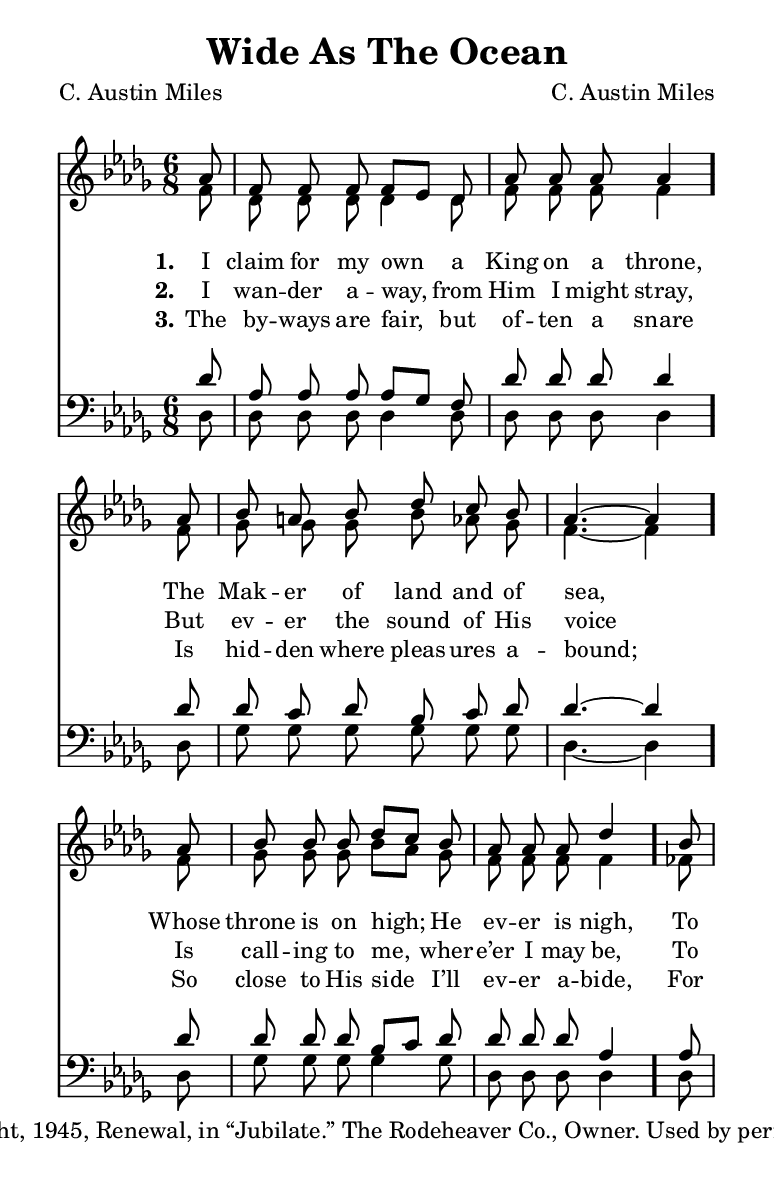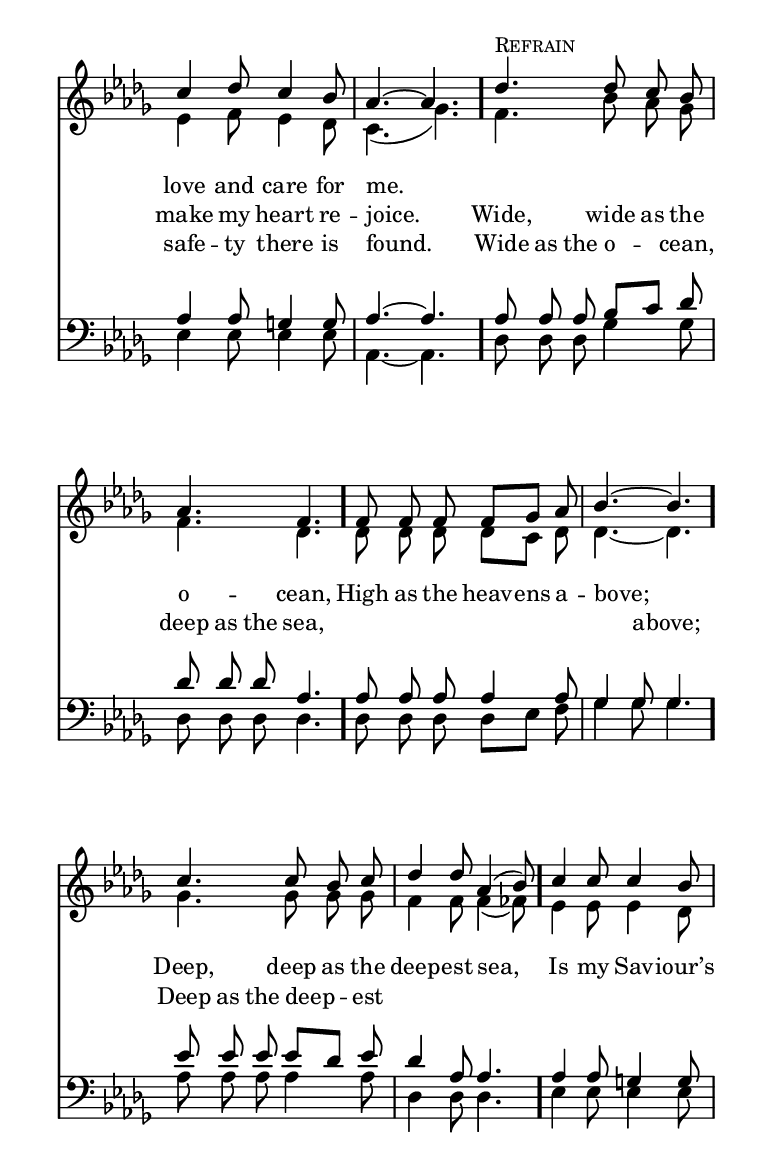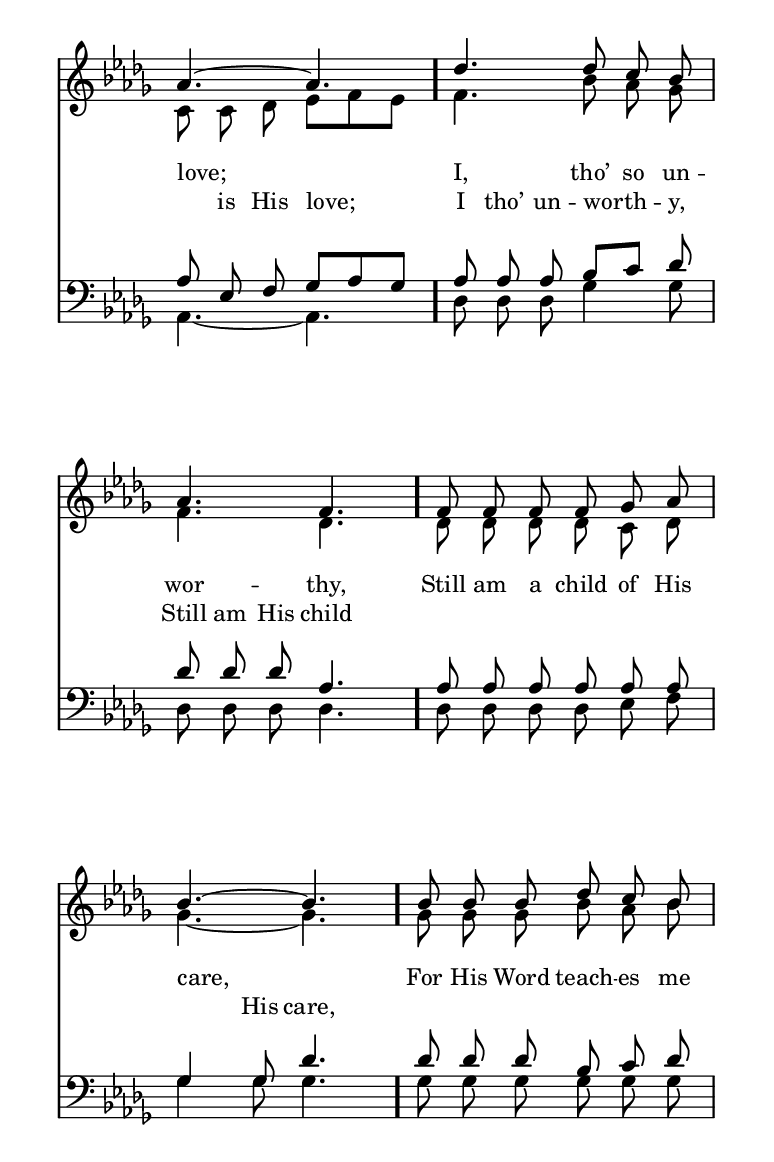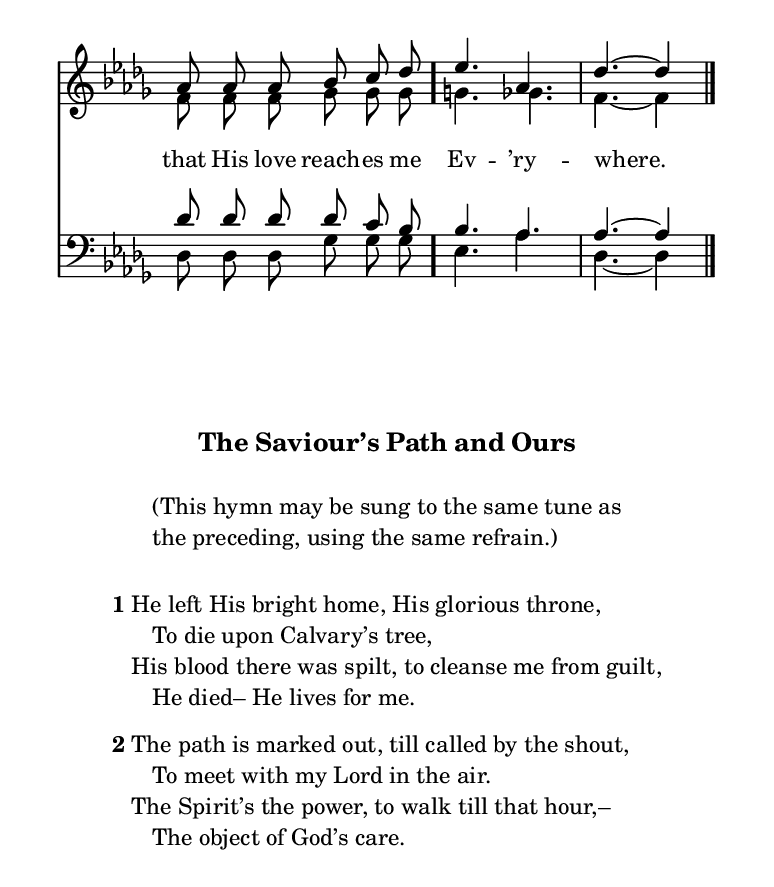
\include "common/global.ily"
\paper {
  \include "common/paper.ily"
  ragged-last-bottom = ##t
  page-count = #(cond (is-eogsized 2) (#t #f))
}

\header{
  hymnnumber = "369"
  title = "Wide As The Ocean"
  tunename = ""
  meter = ""
  poet = "C. Austin Miles"
  composer = "C. Austin Miles"
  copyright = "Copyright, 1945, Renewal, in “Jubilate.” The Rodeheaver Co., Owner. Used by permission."
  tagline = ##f
}

global = {
  \include "common/overrides.ily"
  \override Staff.TimeSignature.style = #'()
  \time 6/8
  \override Score.MetronomeMark.transparent = ##t % hide all fermata changes too
  \tempo 4=80
  \key des \major
  \partial 8
  \autoBeamOff
}

notesSoprano = {
\global
\relative c'' {

  aes8 | f f f f[ ees] des | aes' aes aes aes4
  aes8 | bes a bes des c bes | aes4. ~ aes4
  aes8 | bes bes bes des[ c] bes | aes aes aes des4
  bes8 | c4 des8 c4 bes8 | aes4. ~ aes4. |

  << s^\markup { \small \caps "Refrain" }
  { des4. des8 c bes | aes4. f4. } >>
  f8 f f f[ ges] aes | bes4. ~ bes4. |
  c4. c8 bes c | des4 des8 aes4( bes8) |
  c4 c8 c4 bes8 | aes4. ~ aes4. |
  des4. des8 c bes | aes4. f4.
  f8 f f f ges aes | bes4. ~ bes4. |
  bes8 bes bes des c bes | aes aes aes bes c des |
  ees4. aes,4. | des4. ~ des4

  \bar "|."

}
}

notesAlto = {
\global
\relative e' {

  f8 | des des des des4 des8 | f8 f f f4
  f8 | ges8 ges ges bes aes ges | f4. ~ f4
  f8 | ges ges ges bes[ aes] ges | f f f f4
  fes8 | ees4 f8 ees4 des8 | c4.( ges'4.) |

  f4. bes8 aes ges | f4. des4. |
  des8 des des des[ c] des | des4. ~ des4. |
  ges4. ges8 ges ges | f4 f8 f4( fes8) |
  ees4 ees8 ees4 des8 | c8 c des ees[ f ees] |
  f4. bes8 aes ges | f4. des4. |
  des8 des des des c des | ges4. ~ ges4. |
  ges8 ges ges bes aes bes | f f f ges ges ges |
  g4. ges4. | f4. ~ f4

}
}

notesTenor = {
\global
\relative a {

  des8 | aes aes aes aes[ ges] f | des' des des des4
  des8 | des c des bes c des | des4. ~ des4
  des8 | des des des bes[ c] des | des des des aes4
  aes8 | aes4 aes8 g4 g8 | aes4. ~ aes4. |

  aes8 aes aes bes[ c] des | des des des aes4. |
  aes8 aes aes aes4 aes8 | ges4 ges8 ges4. |
  ees'8 ees ees ees[ des] ees | des4 aes8 aes4. |
  aes4 aes8 g4 g8 | aes8 ees f ges[ aes ges] |
  aes8 aes aes bes[ c] des | des des des aes4. |
  aes8 aes aes aes aes aes | ges4 ges8 des'4. |
  des8 des des bes c des | des des des des c bes |
  bes4. aes4. | aes4. ~ aes4

}
}

notesBass = {
\global
\relative f {

  des8 des des des des4 des8 | des8 des des des4
  des8 | ges ges ges ges ges ges | des4. ~ des4
  des8 | ges ges ges ges4 ges8 | des8 des des des4
  des8 | ees4 ees8 ees4 ees8 | aes,4. ~ aes4. |

  des8 des des ges4 ges8 | des8 des des des4. |
  des8 des des des[ ees] f | ges4 ges8 ges4. |
  aes8 aes aes aes4 aes8 | des,4 des8 des4. |
  ees4 ees8 ees4 ees8 | aes,4. ~ aes4. |
  des8 des des ges4 ges8 | des8 des des des4. |
  des8 des des des ees f | ges4 ges8 ges4. |
  ges8 ges ges ges ges ges | des des des ges ges ges |
  ees4. aes4. | des,4. ~ des4

}
}

Refrain = \lyricmode {

\eogbreak
Wide, wide as the o -- cean, \bar "."
High as the { \mon } heav -- ens { \moff } a -- bove; \bar "."
Deep, deep as the deep -- est sea, \bar "."
Is my Sav -- iour’s love; \bar "."
I, tho’ so un -- wor -- thy, \bar "."
Still am a child of His care, \bar "."
For His Word teach -- es me that His love reach -- es me \bar "."
Ev -- ’ry -- where. \bar "."

}

wordsA = \lyricmode {
\set stanza = "1."

I claim for my own a King on a throne, \bar "."
The Mak -- er of land and of sea, \bar "."
Whose throne is on high; He ev -- er is nigh, \bar "."
To love and care for me. \bar "."

}

wordsB = \lyricmode {
\set stanza = "2."

I wan -- der a -- way, from Him I might stray,
But ev -- er the sound of His voice
Is call -- ing to me, wher -- e’er I may be,
To make my heart re -- joice.

\Refrain

}

wordsC = \lyricmode {
\set stanza = "3."

The by -- ways are fair, but of -- ten a snare
Is hid -- den where pleas -- ures a -- bound;
So close to His side I’ll ev -- er a -- bide,
For safe -- ty there is found.

}

underWords = \lyricmode {

\repeat unfold 34 \skip 4
Wide as the o -- cean, deep as the sea,

\repeat unfold 6 \skip 4
a -- bove;
Deep as the deep -- est

\repeat unfold 8 \skip 4
is His love;
I tho’ un -- worth -- y,
Still am His child

\repeat unfold 7 \skip 4
His care,

}

extraA = \markuplist {

\line { He left His bright home, His glorious throne, }
\line { { \hspace #2 } To die upon Calvary’s tree, }
\line { His blood there was spilt, to cleanse me from guilt, }
\line { { \hspace #2 } He died– He lives for me. }

}

extraB = \markuplist {

\line { The path is marked out, till called by the shout, }
\line { { \hspace #2 } To meet with my Lord in the air. }
\line { The Spirit’s the power, to walk till that hour,– }
\line { { \hspace #2 } The object of God’s care. }

}

\score {
  \context ChoirStaff <<
    \context Staff = upper <<
      \set ChoirStaff.systemStartDelimiter = #'SystemStartBar
      \context Voice  = sopranos { \voiceOne << \notesSoprano >> }
      \context Voice  = altos { \voiceTwo << \notesAlto >> }
      \context Lyrics = one   \lyricsto sopranos \wordsA
      \context Lyrics = two   \lyricsto sopranos \wordsB
      \context Lyrics = three \lyricsto sopranos \wordsC
    >>
    \context Staff = men <<
      \clef bass
      \context Voice  = tenors { \voiceOne << \notesTenor >> }
      \context Voice  = basses { \voiceTwo << \notesBass >> }
      \context Lyrics = three \with { alignAboveContext = men } \lyricsto tenors \underWords
    >>
  >>
  \layout {
    \include "common/layout.ily"
  }
  \midi{
    \include "common/midi.ily"
  }
}

\noPageBreak

headA = \markuplist {
\line { \bold \larger { The Saviour’s Path and Ours } }
}

headB = \markuplist {
\line { (This hymn may be sung to the same tune as }
\line { the preceding, using the same refrain.) }
}

\markup { \fill-line { \center-column {
  \line{ \column { \headA } } \combine \null \vspace #0.4
  \line{ \column { \headB } } \combine \null \vspace #1
  \column {
    \line{ \bold 1 \column { \extraA } } \combine \null \vspace #0.5
    \line{ \bold 2 \column { \extraB } } \combine \null \vspace #0.5
  }
} } }

\version "2.18.2"  % necessary for upgrading to future LilyPond versions.

% vi:set et ts=2 sw=2 ai nocindent syntax=lilypond:
